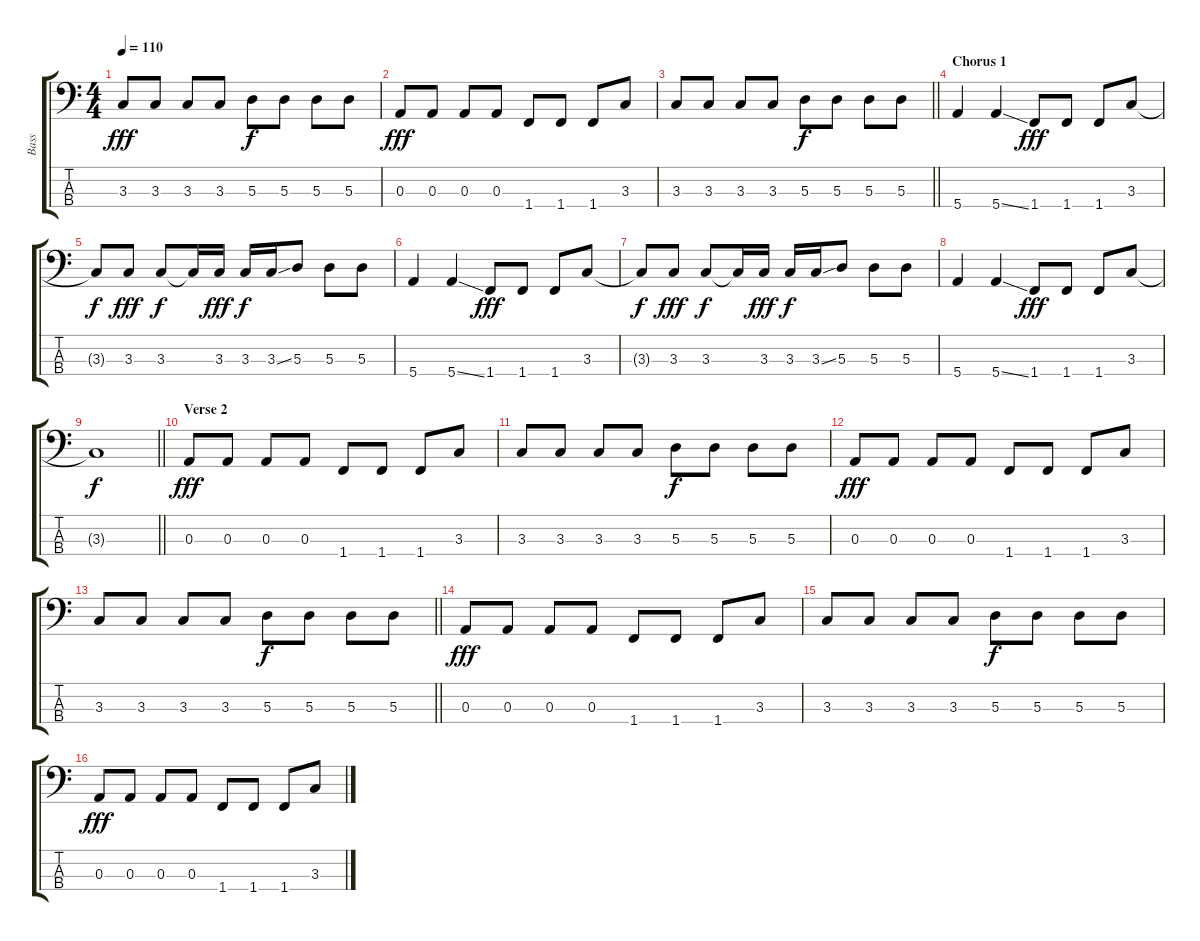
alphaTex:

\track ("Bass" "Bass") {instrument electricbasspick}
\staff {score tabs}
\tuning (G2 D2 A1 E1) {hide}
\ts (4 4)
\tempo 110
\clef f4
\ks c
3.3.8{dy fff} 3.3.8 3.3.8 3.3.8 5.3.8{dy f} 5.3.8 5.3.8 5.3.8 |
0.3.8{dy fff} 0.3.8 0.3.8 0.3.8 1.4.8 1.4.8 1.4.8 3.3.8 |
\barLineRight lightlight
3.3.8 3.3.8 3.3.8 3.3.8 5.3.8{dy f} 5.3.8 5.3.8 5.3.8 |
\section ("" "Chorus 1")
5.4.4 5.4{ss}.4 1.4.8{dy fff} 1.4.8 1.4.8 3.3.8 |
3.3{t}.8{dy f} 3.3.8{dy fff} 3.3.8{dy f} 3.3{t}.16 3.3.16{dy fff} 3.3.16{dy f} 3.3{ss}.16 5.3.8 5.3.8 5.3.8 |
5.4.4 5.4{ss}.4 1.4.8{dy fff} 1.4.8 1.4.8 3.3.8 |
3.3{t}.8{dy f} 3.3.8{dy fff} 3.3.8{dy f} 3.3{t}.16 3.3.16{dy fff} 3.3.16{dy f} 3.3{ss}.16 5.3.8 5.3.8 5.3.8 |
5.4.4 5.4{ss}.4 1.4.8{dy fff} 1.4.8 1.4.8 3.3.8 |
\barLineRight lightlight
3.3{t}.1{dy f} |
\section ("" "Verse 2")
0.3.8{dy fff} 0.3.8 0.3.8 0.3.8 1.4.8 1.4.8 1.4.8 3.3.8 |
3.3.8 3.3.8 3.3.8 3.3.8 5.3.8{dy f} 5.3.8 5.3.8 5.3.8 |
0.3.8{dy fff} 0.3.8 0.3.8 0.3.8 1.4.8 1.4.8 1.4.8 3.3.8 |
\barLineRight lightlight
3.3.8 3.3.8 3.3.8 3.3.8 5.3.8{dy f} 5.3.8 5.3.8 5.3.8 |
0.3.8{dy fff} 0.3.8 0.3.8 0.3.8 1.4.8 1.4.8 1.4.8 3.3.8 |
3.3.8 3.3.8 3.3.8 3.3.8 5.3.8{dy f} 5.3.8 5.3.8 5.3.8 |
0.3.8{dy fff} 0.3.8 0.3.8 0.3.8 1.4.8 1.4.8 1.4.8 3.3.8
